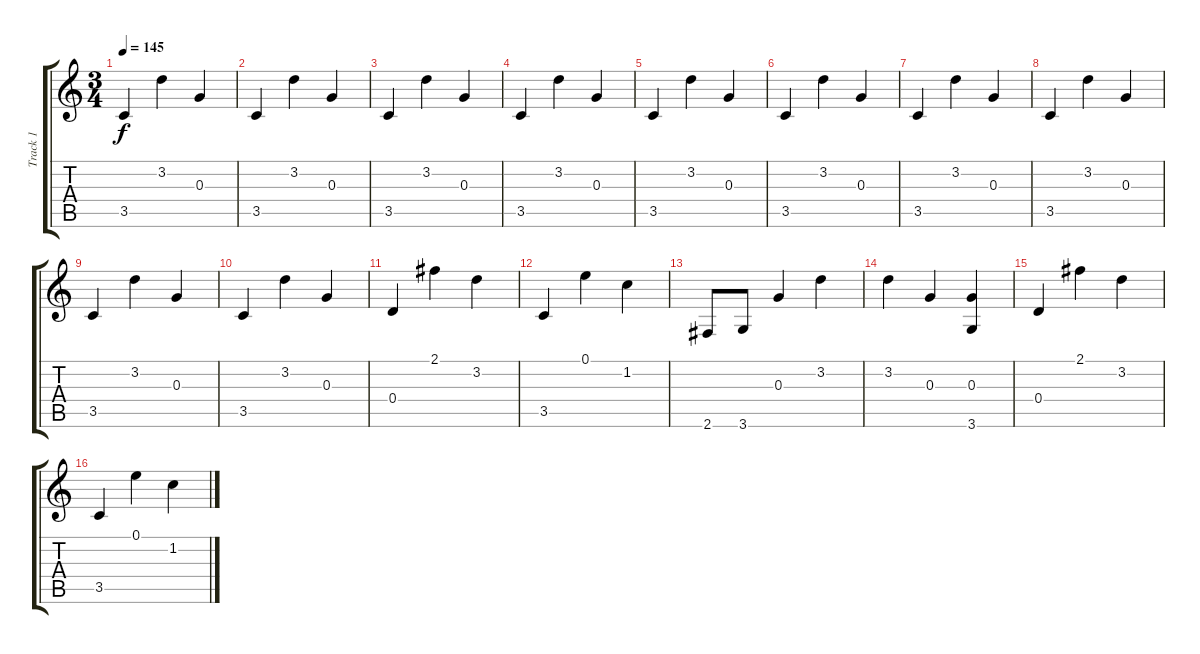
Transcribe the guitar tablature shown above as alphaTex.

\track ("Track 1" "Track 1") {instrument acousticguitarnylon}
\staff {score tabs}
\tuning (E4 B3 G3 D3 A2 E2) {hide}
\ts (3 4)
\tempo 145
\clef g2
\ks c
3.5.4{dy f} 3.2.4 0.3.4 |
3.5.4 3.2.4 0.3.4 |
3.5.4 3.2.4 0.3.4 |
3.5.4 3.2.4 0.3.4 |
3.5.4 3.2.4 0.3.4 |
3.5.4 3.2.4 0.3.4 |
3.5.4 3.2.4 0.3.4 |
3.5.4 3.2.4 0.3.4 |
3.5.4 3.2.4 0.3.4 |
3.5.4 3.2.4 0.3.4 |
0.4.4 2.1.4 3.2.4 |
3.5.4 0.1.4 1.2.4 |
2.6.8 3.6.8 0.3.4 3.2.4 |
3.2.4 0.3.4 (0.3 3.6).4 |
0.4.4 2.1.4 3.2.4 |
3.5.4 0.1.4 1.2.4
